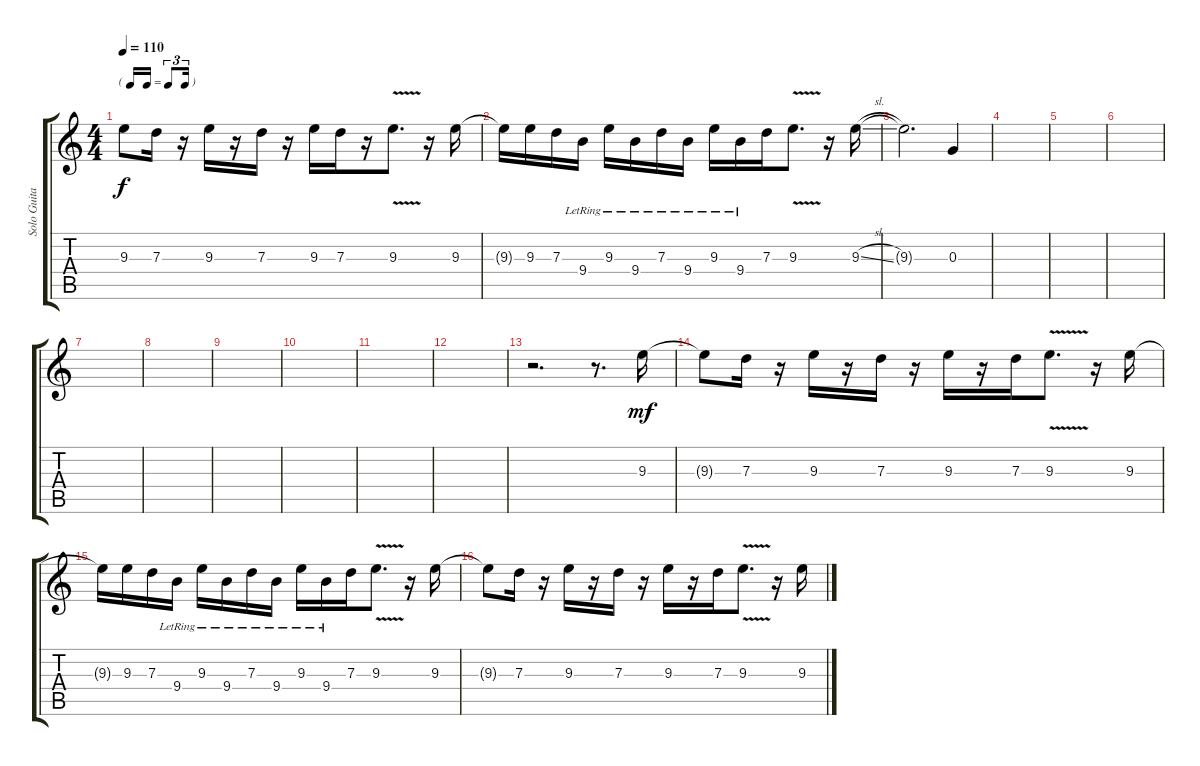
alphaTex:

\track ("Solo Guitar" "Solo Guita") {instrument overdrivenguitar}
\staff {score tabs}
\tuning (E4 B3 G3 D3 A2 E2) {hide}
\ts (4 4)
\tf triplet16th
\tempo 110
\clef g2
\ks c
9.3{t}.8{dy f} 7.3.16 r.16 9.3.16 r.16 7.3.16 r.16 9.3.16 7.3.16 r.16 9.3{v}.8{d} r.16 9.3.16 |
9.3{t}.16 9.3.16 7.3.16 9.4{lr}.16 9.3{lr}.16 9.4{lr}.16 7.3{lr}.16 9.4{lr}.16 9.3{lr}.16 9.4{lr}.16 7.3.16 9.3{v}.8{d} r.16 9.3{sl}.16 |
9.3{t}.2{d} 0.3.4 |
|
|
|
|
|
|
|
|
|
r.2{d} r.8{d} 9.3.16{dy mf} |
9.3{t}.8 7.3.16 r.16 9.3.16 r.16 7.3.16 r.16 9.3.16 r.16 7.3.16 9.3{v}.8{d} r.16 9.3.16 |
9.3{t}.16 9.3.16 7.3.16 9.4{lr}.16 9.3{lr}.16 9.4{lr}.16 7.3{lr}.16 9.4{lr}.16 9.3{lr}.16 9.4{lr}.16 7.3.16 9.3{v}.8{d} r.16 9.3.16 |
9.3{t}.8 7.3.16 r.16 9.3.16 r.16 7.3.16 r.16 9.3.16 r.16 7.3.16 9.3{v}.8{d} r.16 9.3.16
